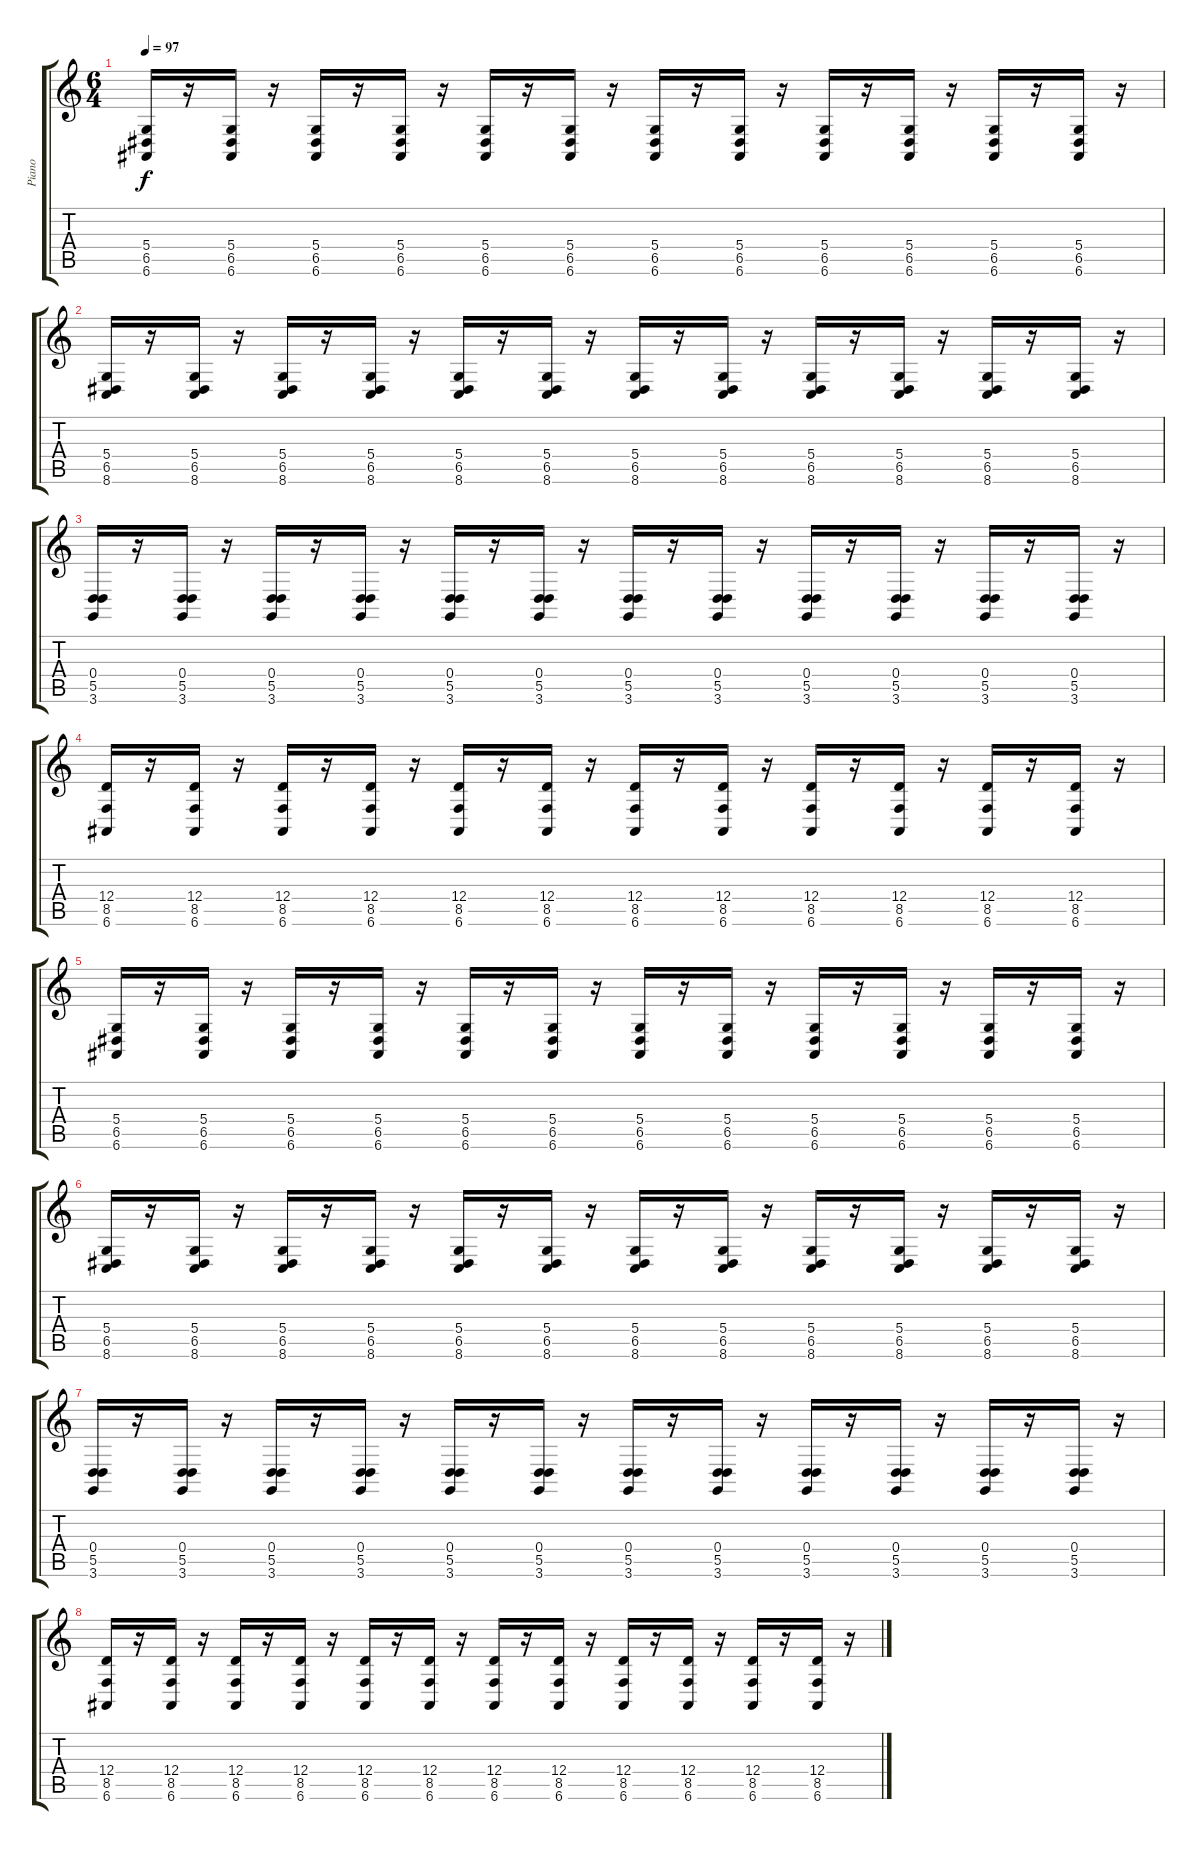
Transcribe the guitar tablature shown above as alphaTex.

\track ("Piano" "Piano") {instrument acousticgrandpiano}
\staff {score tabs}
\tuning (E4 B3 G3 D3 A2 E2) {hide}
\ts (6 4)
\tempo 97
\clef g2
\ks c
(5.4 6.5 6.6).16{dy f} r.16 (5.4 6.5 6.6).16 r.16 (5.4 6.5 6.6).16 r.16 (5.4 6.5 6.6).16 r.16 (5.4 6.5 6.6).16 r.16 (5.4 6.5 6.6).16 r.16 (5.4 6.5 6.6).16 r.16 (5.4 6.5 6.6).16 r.16 (5.4 6.5 6.6).16 r.16 (5.4 6.5 6.6).16 r.16 (5.4 6.5 6.6).16 r.16 (5.4 6.5 6.6).16 r.16 |
(5.4 6.5 8.6).16 r.16 (5.4 6.5 8.6).16 r.16 (5.4 6.5 8.6).16 r.16 (5.4 6.5 8.6).16 r.16 (5.4 6.5 8.6).16 r.16 (5.4 6.5 8.6).16 r.16 (5.4 6.5 8.6).16 r.16 (5.4 6.5 8.6).16 r.16 (5.4 6.5 8.6).16 r.16 (5.4 6.5 8.6).16 r.16 (5.4 6.5 8.6).16 r.16 (5.4 6.5 8.6).16 r.16 |
(0.4 5.5 3.6).16 r.16 (0.4 5.5 3.6).16 r.16 (0.4 5.5 3.6).16 r.16 (0.4 5.5 3.6).16 r.16 (0.4 5.5 3.6).16 r.16 (0.4 5.5 3.6).16 r.16 (0.4 5.5 3.6).16 r.16 (0.4 5.5 3.6).16 r.16 (0.4 5.5 3.6).16 r.16 (0.4 5.5 3.6).16 r.16 (0.4 5.5 3.6).16 r.16 (0.4 5.5 3.6).16 r.16 |
(12.4 8.5 6.6).16 r.16 (12.4 8.5 6.6).16 r.16 (12.4 8.5 6.6).16 r.16 (12.4 8.5 6.6).16 r.16 (12.4 8.5 6.6).16 r.16 (12.4 8.5 6.6).16 r.16 (12.4 8.5 6.6).16 r.16 (12.4 8.5 6.6).16 r.16 (12.4 8.5 6.6).16 r.16 (12.4 8.5 6.6).16 r.16 (12.4 8.5 6.6).16 r.16 (12.4 8.5 6.6).16 r.16 |
(5.4 6.5 6.6).16 r.16 (5.4 6.5 6.6).16 r.16 (5.4 6.5 6.6).16 r.16 (5.4 6.5 6.6).16 r.16 (5.4 6.5 6.6).16 r.16 (5.4 6.5 6.6).16 r.16 (5.4 6.5 6.6).16 r.16 (5.4 6.5 6.6).16 r.16 (5.4 6.5 6.6).16 r.16 (5.4 6.5 6.6).16 r.16 (5.4 6.5 6.6).16 r.16 (5.4 6.5 6.6).16 r.16 |
(5.4 6.5 8.6).16 r.16 (5.4 6.5 8.6).16 r.16 (5.4 6.5 8.6).16 r.16 (5.4 6.5 8.6).16 r.16 (5.4 6.5 8.6).16 r.16 (5.4 6.5 8.6).16 r.16 (5.4 6.5 8.6).16 r.16 (5.4 6.5 8.6).16 r.16 (5.4 6.5 8.6).16 r.16 (5.4 6.5 8.6).16 r.16 (5.4 6.5 8.6).16 r.16 (5.4 6.5 8.6).16 r.16 |
(0.4 5.5 3.6).16 r.16 (0.4 5.5 3.6).16 r.16 (0.4 5.5 3.6).16 r.16 (0.4 5.5 3.6).16 r.16 (0.4 5.5 3.6).16 r.16 (0.4 5.5 3.6).16 r.16 (0.4 5.5 3.6).16 r.16 (0.4 5.5 3.6).16 r.16 (0.4 5.5 3.6).16 r.16 (0.4 5.5 3.6).16 r.16 (0.4 5.5 3.6).16 r.16 (0.4 5.5 3.6).16 r.16 |
(12.4 8.5 6.6).16 r.16 (12.4 8.5 6.6).16 r.16 (12.4 8.5 6.6).16 r.16 (12.4 8.5 6.6).16 r.16 (12.4 8.5 6.6).16 r.16 (12.4 8.5 6.6).16 r.16 (12.4 8.5 6.6).16 r.16 (12.4 8.5 6.6).16 r.16 (12.4 8.5 6.6).16 r.16 (12.4 8.5 6.6).16 r.16 (12.4 8.5 6.6).16 r.16 (12.4 8.5 6.6).16 r.16
